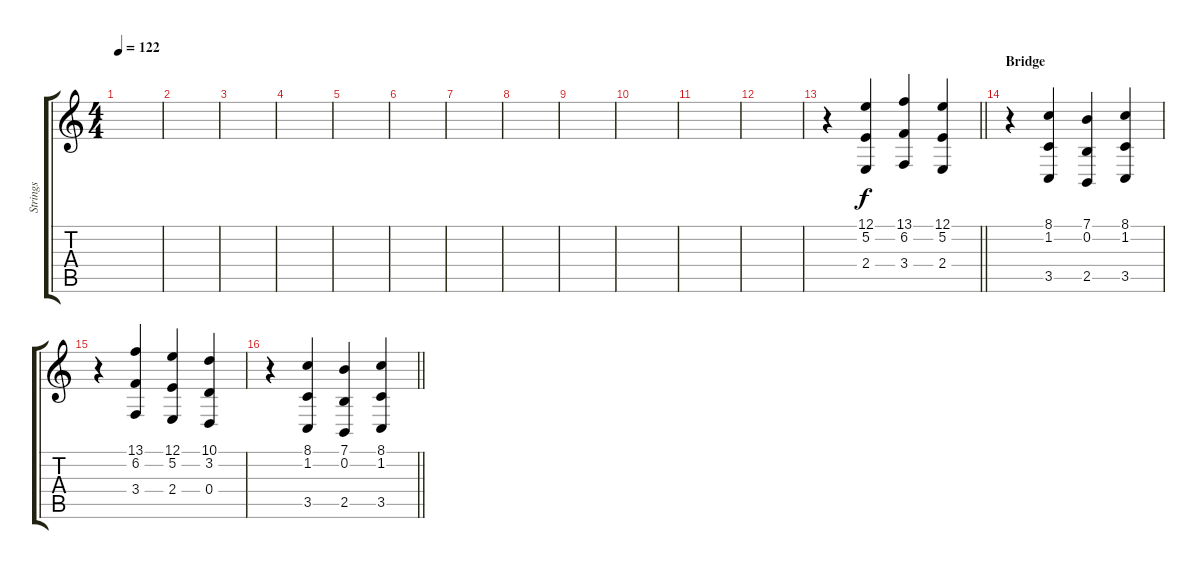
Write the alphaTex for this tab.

\track ("Strings" "Strings") {instrument stringensemble1}
\staff {score tabs}
\tuning (E4 B3 G3 D3 A2 E2) {hide}
\ts (4 4)
\tempo 122
\clef g2
\ks c
|
|
|
|
|
|
|
|
|
|
|
|
\barLineRight lightlight
r.4 (12.1 5.2 2.4).4 (13.1 6.2 3.4).4 (12.1 5.2 2.4).4 |
\section ("" "Bridge")
r.4 (8.1 1.2 3.5).4 (7.1 0.2 2.5).4 (8.1 1.2 3.5).4 |
r.4 (13.1 6.2 3.4).4 (12.1 5.2 2.4).4 (10.1 3.2 0.4).4 |
\barLineRight lightlight
r.4 (8.1 1.2 3.5).4 (7.1 0.2 2.5).4 (8.1 1.2 3.5).4
